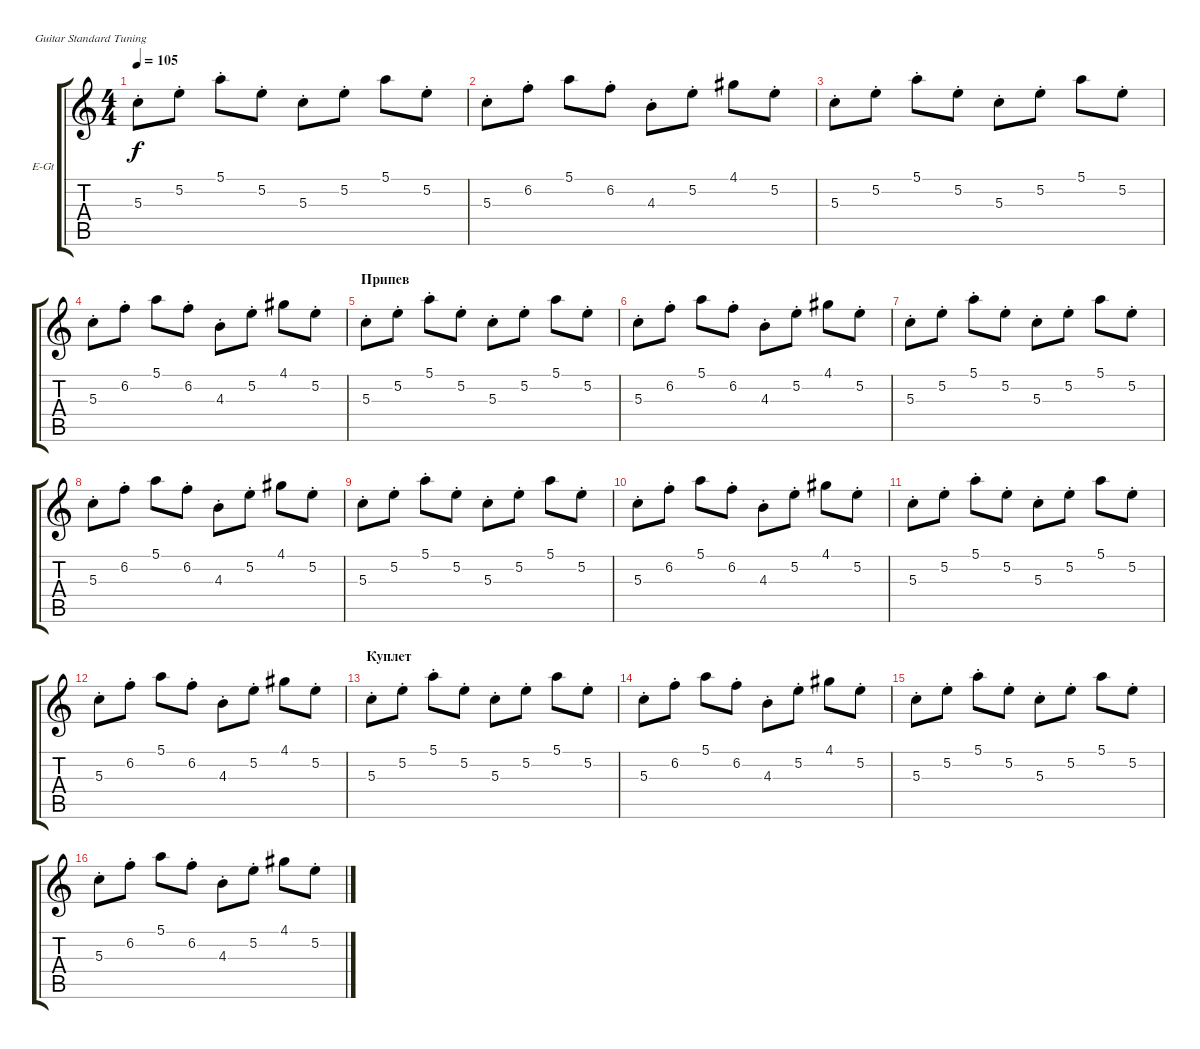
\defaultSystemsLayout 4
\bracketExtendMode groupsimilarinstruments
\firstSystemTrackNameOrientation horizontal
\otherSystemsTrackNameOrientation horizontal
\track ("Electric Guitar" "E-Gt") {instrument overdrivenguitar}
\staff {score tabs}
\tuning (E4 B3 G3 D3 A2 E2)
\ts (4 4)
\tempo 105
\clef g2
\scale
0.333333
\ks c
5.3{st}.8{dy f} 5.2{st}.8 5.1{st}.8 5.2{st}.8 5.3{st}.8 5.2{st}.8 5.1.8 5.2{st}.8 |
\scale
0.333333 5.3{st}.8 6.2{st}.8 5.1.8 6.2{st}.8 4.3{st}.8 5.2{st}.8 4.1.8 5.2{st}.8 |
\scale
0.333333 5.3{st}.8 5.2{st}.8 5.1{st}.8 5.2{st}.8 5.3{st}.8 5.2{st}.8 5.1.8 5.2{st}.8 |
\scale
0.333333 5.3{st}.8 6.2{st}.8 5.1.8 6.2{st}.8 4.3{st}.8 5.2{st}.8 4.1.8 5.2{st}.8 |
\section ("" "Припев")
\scale
0.333333 5.3{st}.8 5.2{st}.8 5.1{st}.8 5.2{st}.8 5.3{st}.8 5.2{st}.8 5.1.8 5.2{st}.8 |
\scale
0.333333 5.3{st}.8 6.2{st}.8 5.1.8 6.2{st}.8 4.3{st}.8 5.2{st}.8 4.1.8 5.2{st}.8 |
\scale
0.333333 5.3{st}.8 5.2{st}.8 5.1{st}.8 5.2{st}.8 5.3{st}.8 5.2{st}.8 5.1.8 5.2{st}.8 |
\scale
0.333333 5.3{st}.8 6.2{st}.8 5.1.8 6.2{st}.8 4.3{st}.8 5.2{st}.8 4.1.8 5.2{st}.8 |
\scale
0.333333 5.3{st}.8 5.2{st}.8 5.1{st}.8 5.2{st}.8 5.3{st}.8 5.2{st}.8 5.1.8 5.2{st}.8 |
\scale
0.333333 5.3{st}.8 6.2{st}.8 5.1.8 6.2{st}.8 4.3{st}.8 5.2{st}.8 4.1.8 5.2{st}.8 |
\scale
0.333333 5.3{st}.8 5.2{st}.8 5.1{st}.8 5.2{st}.8 5.3{st}.8 5.2{st}.8 5.1.8 5.2{st}.8 |
\scale
0.333333 5.3{st}.8 6.2{st}.8 5.1.8 6.2{st}.8 4.3{st}.8 5.2{st}.8 4.1.8 5.2{st}.8 |
\section ("" "Куплет")
\scale
0.333333 5.3{st}.8 5.2{st}.8 5.1{st}.8 5.2{st}.8 5.3{st}.8 5.2{st}.8 5.1.8 5.2{st}.8 |
\scale
0.333333 5.3{st}.8 6.2{st}.8 5.1.8 6.2{st}.8 4.3{st}.8 5.2{st}.8 4.1.8 5.2{st}.8 |
\scale
0.333333 5.3{st}.8 5.2{st}.8 5.1{st}.8 5.2{st}.8 5.3{st}.8 5.2{st}.8 5.1.8 5.2{st}.8 |
\scale
0.333333 5.3{st}.8 6.2{st}.8 5.1.8 6.2{st}.8 4.3{st}.8 5.2{st}.8 4.1.8 5.2{st}.8
